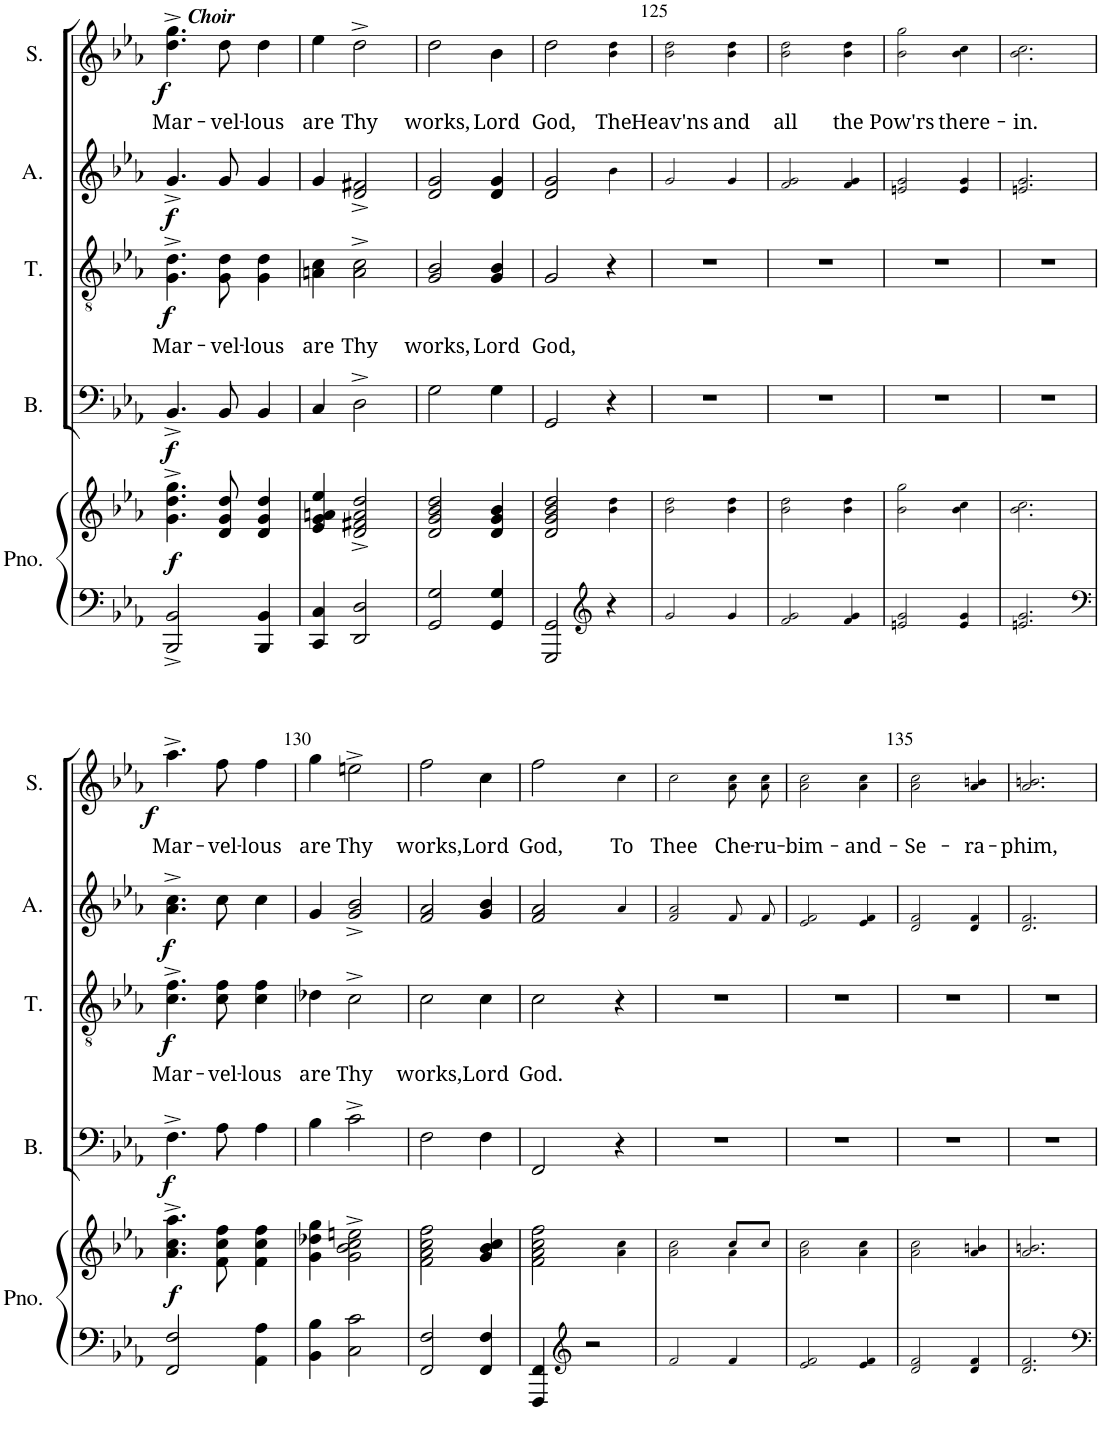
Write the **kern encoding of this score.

**kern	**kern	**dynam	**kern	**dynam	**kern	**text	**dynam	**kern	**dynam	**kern	**text	**dynam
*part5	*part5	*part5	*part4	*part4	*part3	*part3	*part3	*part2	*part2	*part1	*part1	*part1
*staff6	*staff5	*staff5/6	*staff4	*staff4	*staff3	*staff3	*staff3	*staff2	*staff2	*staff1	*staff1	*staff1
*I"Piano	*	*	*I"Bass	*	*I"Tenor	*	*	*I"Alto	*	*I"Soprano	*	*
*I'Pno.	*	*	*I'B.	*	*I'T.	*	*	*I'A.	*	*I'S.	*	*
!!LO:PB:g=z
*clefF4	*clefG2	*	*clefF4	*	*clefGv2	*	*	*clefG2	*	*clefG2	*	*
*k[b-e-a-]	*k[b-e-a-]	*	*k[b-e-a-]	*	*k[b-e-a-]	*	*	*k[b-e-a-]	*	*k[b-e-a-]	*	*
*M3/4	*M3/4	*	*M3/4	*	*M3/4	*	*	*M3/4	*	*M3/4	*	*
=121	=121	=121	=121	=121	=121	=121	=121	=121	=121	=121	=121	=121
!	!	!	!	!	!	!	!	!	!	!LO:TX:a:Bi:t=Choir	!	!
!	!	!LO:DY:b	!	!LO:DY:b	!	!LO:LY:b	!LO:DY:b	!	!LO:DY:b	!	!LO:LY:b	!LO:DY:b
2BBB-/^ 2BB-/^	4.g\^ 4.dd\^ 4.gg\^	f	4.BB-^/	f	4.G\^ 4.d\^	Mar-	f	4.g^/	f	4.dd\^ 4.gg\^	Mar-	f
!	!	!	!	!	!	!LO:LY:b	!	!	!	!	!LO:LY:b	!
.	8d/ 8g/ 8dd/	.	8BB-/	.	8G\ 8d\	-vel-	.	8g/	.	8dd\	-vel-	.
!	!	!	!	!	!	!LO:LY:b	!	!	!	!	!LO:LY:b	!
4BBB-/ 4BB-/	4d/ 4g/ 4dd/	.	4BB-/	.	4G\ 4d\	-lous	.	4g/	.	4dd\	-lous	.
=122	=122	=122	=122	=122	=122	=122	=122	=122	=122	=122	=122	=122
!	!	!	!	!	!	!LO:LY:b	!	!	!	!	!LO:LY:b	!
4CC/ 4C/	4e-/ 4g/ 4an/ 4ee-/	.	4C/	.	4An\ 4c\	are	.	4g/	.	4ee-\	are	.
!	!	!	!	!	!	!LO:LY:b	!	!	!	!	!LO:LY:b	!
2DD/ 2D/	2d/^ 2f#X/^ 2a/^ 2dd/^	.	2D^\	.	2A\^ 2c\^	Thy	.	2d/^ 2f#X/^	.	2dd^\	Thy	.
=123	=123	=123	=123	=123	=123	=123	=123	=123	=123	=123	=123	=123
!	!	!	!	!	!	!LO:LY:b	!	!	!	!	!LO:LY:b	!
2GG/ 2G/	2d/ 2g/ 2b-/ 2dd/	.	2G\	.	2G/ 2B-/	works,	.	2d/ 2g/	.	2dd\	works,	.
!	!	!	!	!	!	!LO:LY:b	!	!	!	!	!LO:LY:b	!
4GG/ 4G/	4d/ 4g/ 4b-/	.	4G\	.	4G/ 4B-/	Lord	.	4d/ 4g/	.	4b-\	Lord	.
=124	=124	=124	=124	=124	=124	=124	=124	=124	=124	=124	=124	=124
!	!	!	!	!	!	!LO:LY:b	!	!	!	!	!LO:LY:b	!
2GGG/ 2GG/	2d/ 2g/ 2b-/ 2dd/	.	2GG/	.	2G/	God,	.	2d/ 2g/	.	2dd\	God,	.
*clefG2	*	*	*	*	*	*	*	*	*	*	*	*
!	!	!	!	!	!	!	!	!	!	!	!LO:LY:b	!
4r	4b-\ 4dd\	.	4r	.	4r	.	.	4b-!\	.	4b-!\ 4dd!\	The	.
=125	=125	=125	=125	=125	=125	=125	=125	=125	=125	=125	=125	=125
!	!	!	!	!	!	!	!	!	!	!	!LO:LY:b	!
2g/	2b-\ 2dd\	.	2.r	.	2.r	.	.	2g!/	.	2b-!\ 2dd!\	Heav'ns	.
!	!	!	!	!	!	!	!	!	!	!	!LO:LY:b	!
4g/	4b-\ 4dd\	.	.	.	.	.	.	4g!/	.	4b-!\ 4dd!\	and	.
=126	=126	=126	=126	=126	=126	=126	=126	=126	=126	=126	=126	=126
!	!	!	!	!	!	!	!	!	!	!	!LO:LY:b	!
2f/ 2g/	2b-\ 2dd\	.	2.r	.	2.r	.	.	2f!/ 2g!/	.	2b-!\ 2dd!\	all	.
!	!	!	!	!	!	!	!	!	!	!	!LO:LY:b	!
4f/ 4g/	4b-\ 4dd\	.	.	.	.	.	.	4f!/ 4g!/	.	4b-!\ 4dd!\	the	.
=127	=127	=127	=127	=127	=127	=127	=127	=127	=127	=127	=127	=127
!	!	!	!	!	!	!	!	!	!	!	!LO:LY:b	!
2en/ 2g/	2b-\ 2gg\	.	2.r	.	2.r	.	.	2en!/ 2g!/	.	2b-!\ 2gg!\	Pow'rs	.
!	!	!	!	!	!	!	!	!	!	!	!LO:LY:b	!
4e/ 4g/	4b-\ 4cc\	.	.	.	.	.	.	4e!/ 4g!/	.	4b-!\ 4cc!\	there-	.
=128	=128	=128	=128	=128	=128	=128	=128	=128	=128	=128	=128	=128
!	!	!	!	!	!	!	!	!	!	!	!LO:LY:b	!
2.en/ 2.g/	2.b-\ 2.cc\	.	2.r	.	2.r	.	.	2.en!/ 2.g!/	.	2.b-!\ 2.cc!\	-in.	.
!!LO:LB:g=z
=129	=129	=129	=129	=129	=129	=129	=129	=129	=129	=129	=129	=129
*clefF4	*	*	*	*	*	*	*	*	*	*	*	*
!	!	!LO:DY:b	!	!LO:DY:b	!	!LO:LY:b	!LO:DY:b	!	!LO:DY:b	!	!LO:LY:b	!LO:DY:b
2FF/ 2F/	4.a-\^ 4.cc\^ 4.aa-\^	f	4.F^\	f	4.c\^ 4.f\^	Mar-	f	4.a-\^ 4.cc\^	f	4.aa-^\	Mar-	f
!	!	!	!	!	!	!LO:LY:b	!	!	!	!	!LO:LY:b	!
.	8f\ 8cc\ 8ff\	.	8A-\	.	8c\ 8f\	-vel-	.	8cc\	.	8ff\	-vel-	.
!	!	!	!	!	!	!LO:LY:b	!	!	!	!	!LO:LY:b	!
4AA-\ 4A-\	4f\ 4cc\ 4ff\	.	4A-\	.	4c\ 4f\	-lous	.	4cc\	.	4ff\	-lous	.
=130	=130	=130	=130	=130	=130	=130	=130	=130	=130	=130	=130	=130
!	!	!	!	!	!	!LO:LY:b	!	!	!	!	!LO:LY:b	!
4BB-\ 4B-\	4g\ 4dd-X\ 4gg\	.	4B-\	.	4d-X\	are	.	4g/	.	4gg\	are	.
!	!	!	!	!	!	!LO:LY:b	!	!	!	!	!LO:LY:b	!
2C\ 2c\	2g\^ 2b-\^ 2cc\^ 2een\^	.	2c^\	.	2c^\	Thy	.	2g/^ 2b-/^	.	2een^\	Thy	.
=131	=131	=131	=131	=131	=131	=131	=131	=131	=131	=131	=131	=131
!	!	!	!	!	!	!LO:LY:b	!	!	!	!	!LO:LY:b	!
2FF/ 2F/	2f\ 2a-\ 2cc\ 2ff\	.	2F\	.	2c\	works,	.	2f/ 2a-/	.	2ff\	works,	.
!	!	!	!	!	!	!LO:LY:b	!	!	!	!	!LO:LY:b	!
4FF/ 4F/	4g/ 4b-/ 4cc/	.	4F\	.	4c\	Lord	.	4g/ 4b-/	.	4cc\	Lord	.
=132	=132	=132	=132	=132	=132	=132	=132	=132	=132	=132	=132	=132
!	!	!	!	!	!	!LO:LY:b	!	!	!	!	!LO:LY:b	!
4FFF/ 4FF/	2f\ 2a-\ 2cc\ 2ff\	.	2FF/	.	2c\	God.	.	2f/ 2a-/	.	2ff\	God,	.
*clefG2	*	*	*	*	*	*	*	*	*	*	*	*
2r	.	.	.	.	.	.	.	.	.	.	.	.
!	!	!	!	!	!	!	!	!	!	!	!LO:LY:b	!
.	4a-\ 4cc\	.	4r	.	4r	.	.	4a-!/	.	4cc!\	To	.
=133	=133	=133	=133	=133	=133	=133	=133	=133	=133	=133	=133	=133
*	*^	*	*	*	*	*	*	*	*	*	*	*
!	!	!	!	!	!	!	!	!	!	!	!	!LO:LY:b	!
2f/	2a-\ 2cc\	2ryy	.	2.r	.	2.r	.	.	2f!/ 2a-!/	.	2cc!\	Thee	.
!	!	!	!	!	!	!	!	!	!	!	!	!LO:LY:b	!
4f/	8cc/L	4a-\	.	.	.	.	.	.	8f!/L	.	8a-!\ 8cc!\L	Che-	.
!	!	!	!	!	!	!	!	!	!	!	!	!LO:LY:b	!
.	8cc/J	.	.	.	.	.	.	.	8f!/J	.	8a-!\ 8cc!\J	-ru-	.
*	*v	*v	*	*	*	*	*	*	*	*	*	*	*
=134	=134	=134	=134	=134	=134	=134	=134	=134	=134	=134	=134	=134
!	!	!	!	!	!	!	!	!	!	!	!LO:LY:b	!
2e-/ 2f/	2a-\ 2cc\	.	2.r	.	2.r	.	.	2e-!/ 2f!/	.	2a-!\ 2cc!\	-bim-	.
!	!	!	!	!	!	!	!	!	!	!	!LO:LY:b	!
4e-/ 4f/	4a-\ 4cc\	.	.	.	.	.	.	4e-!/ 4f!/	.	4a-!\ 4cc!\	-and-	.
=135	=135	=135	=135	=135	=135	=135	=135	=135	=135	=135	=135	=135
!	!	!	!	!	!	!	!	!	!	!	!LO:LY:b	!
2d/ 2f/	2a-\ 2cc\	.	2.r	.	2.r	.	.	2d!/ 2f!/	.	2a-!\ 2cc!\	-Se-	.
!	!	!	!	!	!	!	!	!	!	!	!LO:LY:b	!
4d/ 4f/	4a-/ 4bn/	.	.	.	.	.	.	4d!/ 4f!/	.	4a-!/ 4bn!/	-ra-	.
=136	=136	=136	=136	=136	=136	=136	=136	=136	=136	=136	=136	=136
!	!	!	!	!	!	!	!	!	!	!	!LO:LY:b	!
2.d/ 2.f/	2.a-/ 2.bn/	.	2.r	.	2.r	.	.	2.d!/ 2.f!/	.	2.a-!/ 2.bn!/	-phim,	.
=	=	=	=	=	=	=	=	=	=	=	=	=
*-	*-	*-	*-	*-	*-	*-	*-	*-	*-	*-	*-	*-
